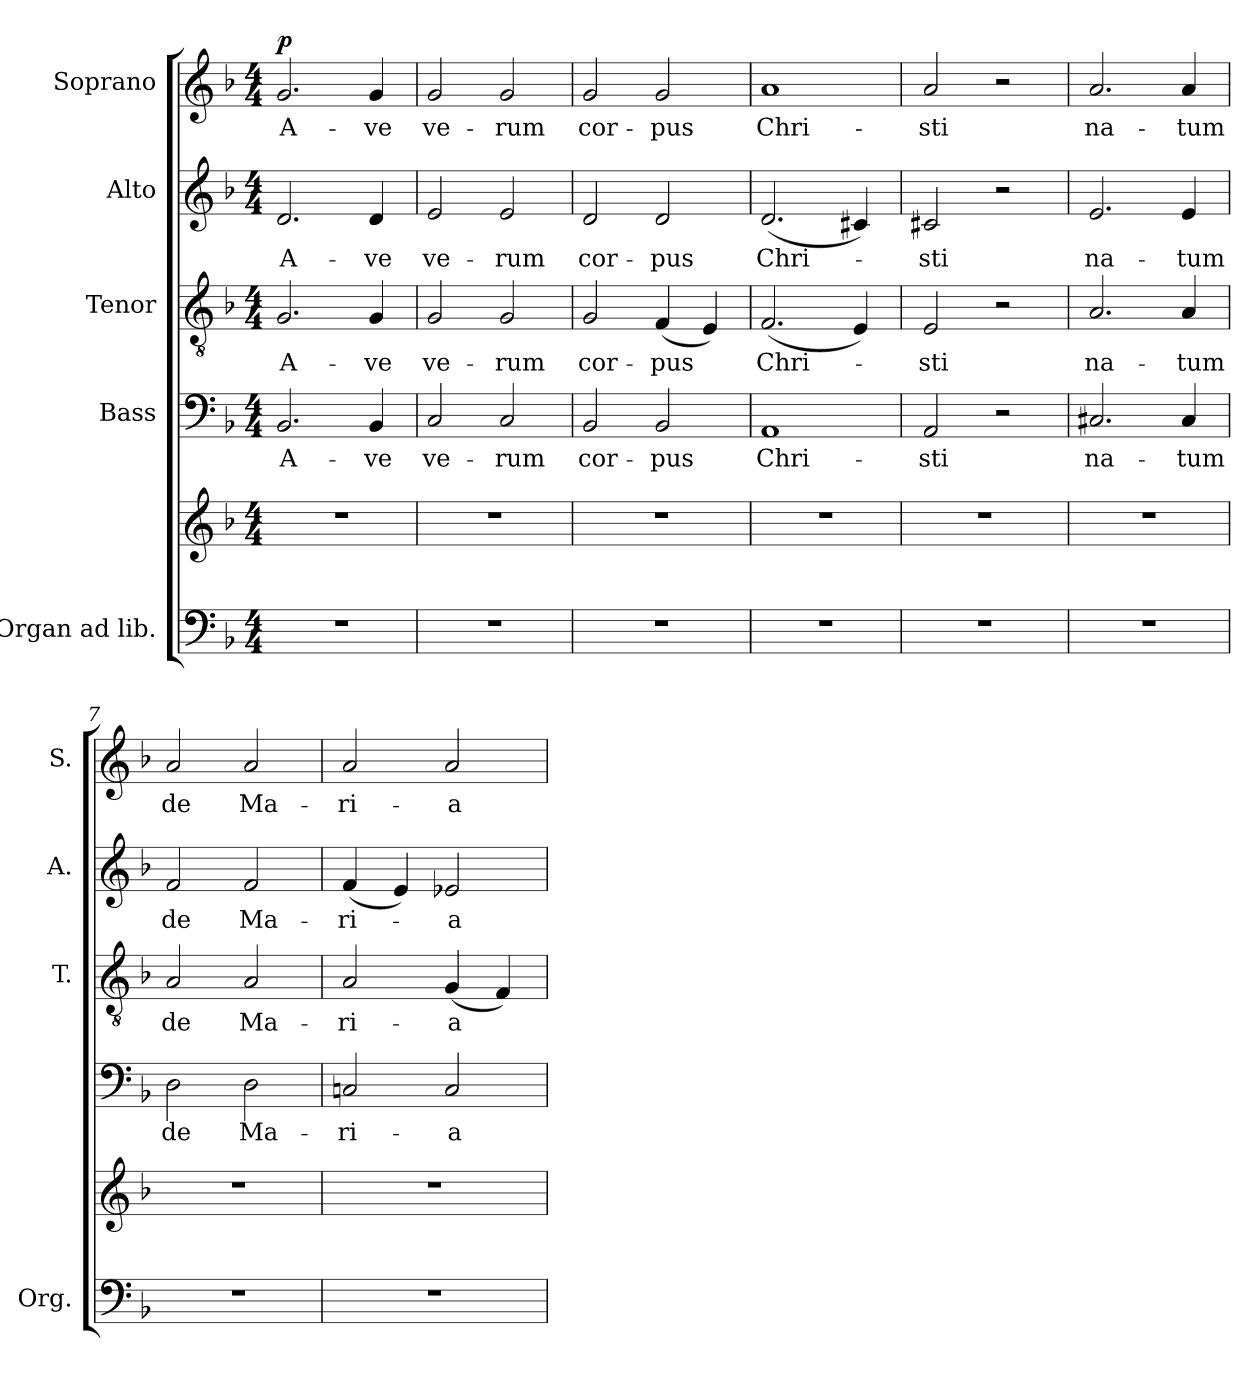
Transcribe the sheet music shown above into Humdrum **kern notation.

**kern	**kern	**kern	**text	**kern	**text	**kern	**text	**kern	**text	**dynam
*part5	*part5	*part4	*part4	*part3	*part3	*part2	*part2	*part1	*part1	*part1
*staff6	*staff5	*staff4	*staff4	*staff3	*staff3	*staff2	*staff2	*staff1	*staff1	*staff1
*I"Organ ad lib.	*	*I"Bass	*	*I"Tenor	*	*I"Alto	*	*I"Soprano	*	*
*I'Org.	*	*	*	*I'T.	*	*I'A.	*	*I'S.	*	*
!!LO:PB:g=z
*clefF4	*clefG2	*clefF4	*	*clefGv2	*	*clefG2	*	*clefG2	*	*
*	*	*	*	*ITrd7c12	*	*	*	*	*	*
*k[b-]	*k[b-]	*k[b-]	*	*k[b-]	*	*k[b-]	*	*k[b-]	*	*
*F:	*F:	*F:	*	*F:	*	*F:	*	*F:	*	*
*M4/4	*M4/4	*M4/4	*	*M4/4	*	*M4/4	*	*M4/4	*	*
*MM60	*MM60	*MM60	*	*MM60	*	*MM60	*	*MM60	*	*
=1	=1	=1	=1	=1	=1	=1	=1	=1	=1	=1
!	!	!	!LO:LY:b:color=#000000	!	!	!	!	!	!	!
!	!	!	!	!	!LO:LY:b:color=#000000	!	!	!	!	!
!	!	!	!	!	!	!	!LO:LY:b:color=#000000	!	!	!
!	!	!	!	!	!	!	!	!	!LO:LY:b:color=#000000	!
1r	1r	2.BB-i/	A-	2.GGi/	A-	2.di/	A-	2.gi/	A-	p
!	!	!	!LO:LY:b:color=#000000	!	!	!	!	!	!	!
!	!	!	!	!	!LO:LY:b:color=#000000	!	!	!	!	!
!	!	!	!	!	!	!	!LO:LY:b:color=#000000	!	!	!
!	!	!	!	!	!	!	!	!	!LO:LY:b:color=#000000	!
.	.	4BB-i/	-ve	4GGi/	-ve	4di/	-ve	4gi/	-ve	.
=2	=2	=2	=2	=2	=2	=2	=2	=2	=2	=2
!	!	!	!LO:LY:b:color=#000000	!	!	!	!	!	!	!
!	!	!	!	!	!LO:LY:b:color=#000000	!	!	!	!	!
!	!	!	!	!	!	!	!LO:LY:b:color=#000000	!	!	!
!	!	!	!	!	!	!	!	!	!LO:LY:b:color=#000000	!
1r	1r	2Ci/	ve-	2GGi/	ve-	2ei/	ve-	2gi/	ve-	.
!	!	!	!LO:LY:b:color=#000000	!	!	!	!	!	!	!
!	!	!	!	!	!LO:LY:b:color=#000000	!	!	!	!	!
!	!	!	!	!	!	!	!LO:LY:b:color=#000000	!	!	!
!	!	!	!	!	!	!	!	!	!LO:LY:b:color=#000000	!
.	.	2Ci/	-rum	2GGi/	-rum	2ei/	-rum	2gi/	-rum	.
=3	=3	=3	=3	=3	=3	=3	=3	=3	=3	=3
!	!	!	!LO:LY:b:color=#000000	!	!	!	!	!	!	!
!	!	!	!	!	!LO:LY:b:color=#000000	!	!	!	!	!
!	!	!	!	!	!	!	!LO:LY:b:color=#000000	!	!	!
!	!	!	!	!	!	!	!	!	!LO:LY:b:color=#000000	!
1r	1r	2BB-i/	cor-	2GGi/	cor-	2di/	cor-	2gi/	cor-	.
!	!	!	!LO:LY:b:color=#000000	!	!	!	!	!	!	!
!	!	!	!	!	!LO:LY:b:color=#000000	!	!	!	!	!
!	!	!	!	!	!	!	!LO:LY:b:color=#000000	!	!	!
!	!	!	!	!	!	!	!	!	!LO:LY:b:color=#000000	!
.	.	2BB-i/	-pus	(4FFi/	-pus	2di/	-pus	2gi/	-pus	.
.	.	.	.	4EEi/)	.	.	.	.	.	.
=4	=4	=4	=4	=4	=4	=4	=4	=4	=4	=4
!	!	!	!LO:LY:b:color=#000000	!	!	!	!	!	!	!
!	!	!	!	!	!LO:LY:b:color=#000000	!	!	!	!	!
!	!	!	!	!	!	!	!LO:LY:b:color=#000000	!	!	!
!	!	!	!	!	!	!	!	!	!LO:LY:b:color=#000000	!
1r	1r	1AAi	Chri-	(2.FFi/	Chri-	(2.di/	Chri-	1ai	Chri-	.
.	.	.	.	4EEi/)	.	4c#Xi/)	.	.	.	.
=5	=5	=5	=5	=5	=5	=5	=5	=5	=5	=5
!	!	!	!LO:LY:b:color=#000000	!	!	!	!	!	!	!
!	!	!	!	!	!LO:LY:b:color=#000000	!	!	!	!	!
!	!	!	!	!	!	!	!LO:LY:b:color=#000000	!	!	!
!	!	!	!	!	!	!	!	!	!LO:LY:b:color=#000000	!
1r	1r	2AAi/	-sti	2EEi/	-sti	2c#Xi/	-sti	2ai/	-sti	.
.	.	2r	.	2r	.	2r	.	2r	.	.
=6	=6	=6	=6	=6	=6	=6	=6	=6	=6	=6
!	!	!	!LO:LY:b:color=#000000	!	!	!	!	!	!	!
!	!	!	!	!	!LO:LY:b:color=#000000	!	!	!	!	!
!	!	!	!	!	!	!	!LO:LY:b:color=#000000	!	!	!
!	!	!	!	!	!	!	!	!	!LO:LY:b:color=#000000	!
1r	1r	2.C#Xi/	na-	2.AAi/	na-	2.ei/	na-	2.ai/	na-	.
!	!	!	!LO:LY:b:color=#000000	!	!	!	!	!	!	!
!	!	!	!	!	!LO:LY:b:color=#000000	!	!	!	!	!
!	!	!	!	!	!	!	!LO:LY:b:color=#000000	!	!	!
!	!	!	!	!	!	!	!	!	!LO:LY:b:color=#000000	!
.	.	4C#i/	-tum	4AAi/	-tum	4ei/	-tum	4ai/	-tum	.
=7	=7	=7	=7	=7	=7	=7	=7	=7	=7	=7
!	!	!	!LO:LY:b:color=#000000	!	!	!	!	!	!	!
!	!	!	!	!	!LO:LY:b:color=#000000	!	!	!	!	!
!	!	!	!	!	!	!	!LO:LY:b:color=#000000	!	!	!
!	!	!	!	!	!	!	!	!	!LO:LY:b:color=#000000	!
1r	1r	2Di\	de	2AAi/	de	2fi/	de	2ai/	de	.
!	!	!	!LO:LY:b:color=#000000	!	!	!	!	!	!	!
!	!	!	!	!	!LO:LY:b:color=#000000	!	!	!	!	!
!	!	!	!	!	!	!	!LO:LY:b:color=#000000	!	!	!
!	!	!	!	!	!	!	!	!	!LO:LY:b:color=#000000	!
.	.	2Di\	Ma-	2AAi/	Ma-	2fi/	Ma-	2ai/	Ma-	.
=8	=8	=8	=8	=8	=8	=8	=8	=8	=8	=8
!	!	!	!LO:LY:b:color=#000000	!	!	!	!	!	!	!
!	!	!	!	!	!LO:LY:b:color=#000000	!	!	!	!	!
!	!	!	!	!	!	!	!LO:LY:b:color=#000000	!	!	!
!	!	!	!	!	!	!	!	!	!LO:LY:b:color=#000000	!
1r	1r	2Cni/	-ri-	2AAi/	-ri-	(4fi/	-ri-	2ai/	-ri-	.
.	.	.	.	.	.	4ei/)	.	.	.	.
!	!	!	!LO:LY:b:color=#000000	!	!	!	!	!	!	!
!	!	!	!	!	!LO:LY:b:color=#000000	!	!	!	!	!
!	!	!	!	!	!	!	!LO:LY:b:color=#000000	!	!	!
!	!	!	!	!	!	!	!	!	!LO:LY:b:color=#000000	!
.	.	2Ci/	-a	(4GGi/	-a	2e-Xi/	-a	2ai/	-a	.
.	.	.	.	4FFi/)	.	.	.	.	.	.
=	=	=	=	=	=	=	=	=	=	=
*-	*-	*-	*-	*-	*-	*-	*-	*-	*-	*-
